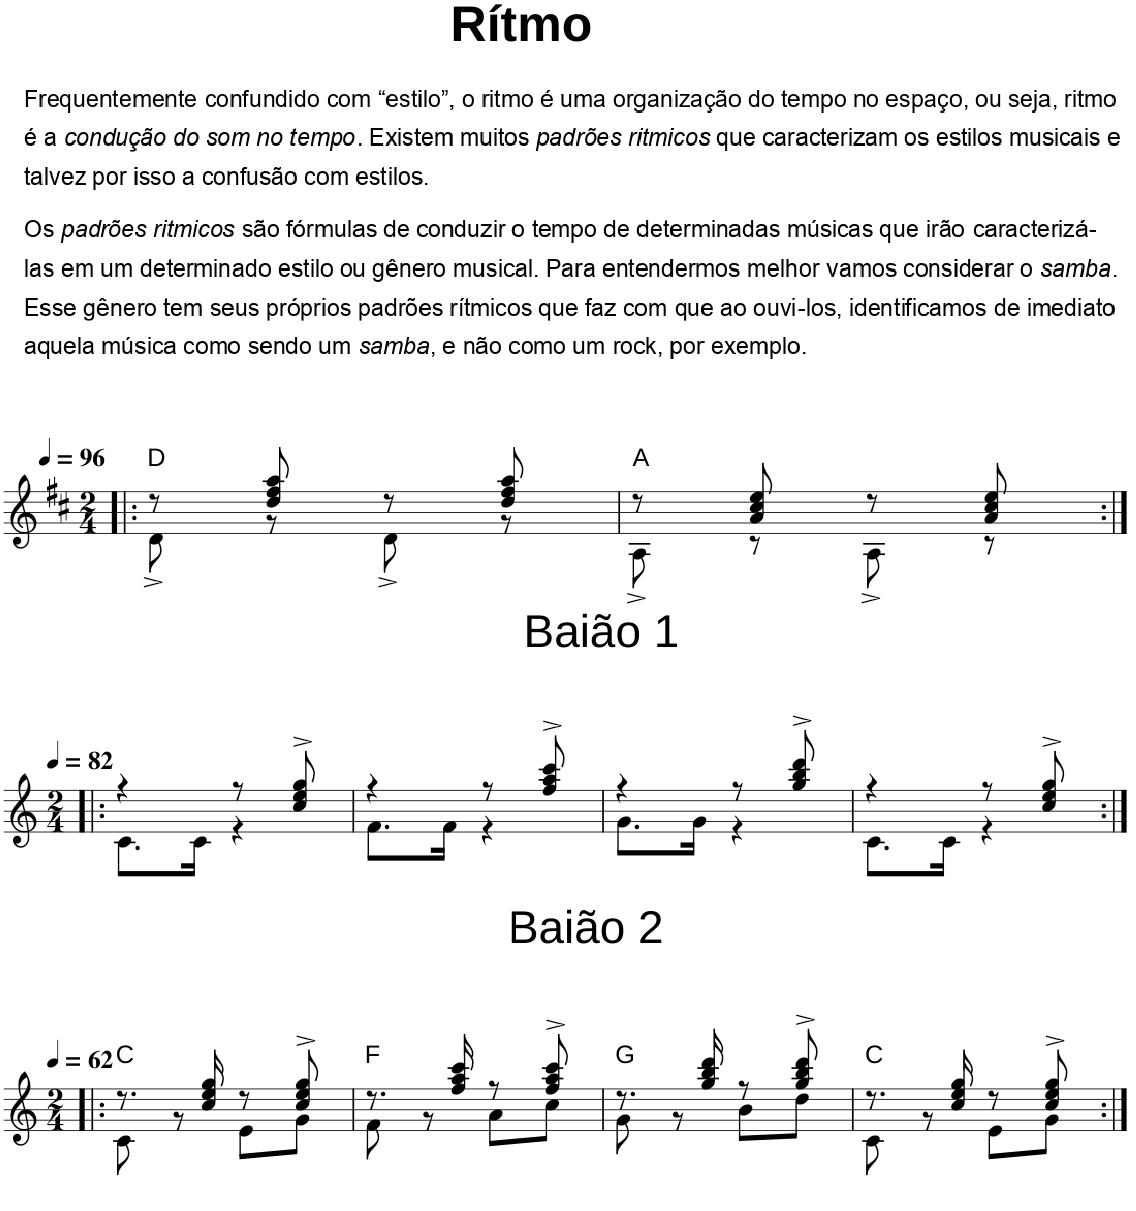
**kern	**harte
*part1	*part1
*staff1	*
*I"Piano	*
*I'Pno	*
!!LO:PB:g=z
*clefG2	*
*k[f#c#]	*
*M2/4	*
*MM96	*
=1!|:	=1!|:
*^	*
!LO:TX:a:B:t=Rítmo	!	!
!LO:TX:a:B:t=Rítmos	!	!
!LO:TX:a:t=Execute os vários rítmos a seguir no teclado. Todas as figuras com a haste virada para cima serão	!	!
!LO:TX:a:t=executadas com a mão direita e todas as figuras com a haste virada para baixo serão executadas	!	!
!LO:TX:a:t=com a mão esquerda.	!	!
!LO:TX:a:t=Marcha	!	!
8r	8d^\	D:maj
8dd/ 8ff#/ 8aa/	8r	.
8r	8d^\	.
8dd/ 8ff#/ 8aa/	8r	.
=2	=2	=2
8r	8A^\	A:maj
8a/ 8cc#/ 8ee/	8r	.
8r	8A^\	.
8a/ 8cc#/ 8ee/	8r	.
!!LO:LB:g=z	!!
=1:|!|:	=1:|!|:	=1:|!|:
*k[]	*	*
*M2/4	*	*
*MM82	*	*
!LO:TX:a:t=Baião 1	!	!
4r	8.c\L	.
.	16c\Jk	.
8r	4r	.
8cc/^ 8ee/^ 8gg/^	.	.
=2	=2	=2
4r	8.f\L	.
.	16f\Jk	.
8r	4r	.
8ff/^ 8aa/^ 8ccc/^	.	.
=3	=3	=3
4r	8.g\L	.
.	16g\Jk	.
8r	4r	.
8gg/^ 8bb/^ 8ddd/^	.	.
=4	=4	=4
4r	8.c\L	.
.	16c\Jk	.
8r	4r	.
8cc/^ 8ee/^ 8gg/^	.	.
!!LO:LB:g=z	!!
=1:|!|:	=1:|!|:	=1:|!|:
*k[]	*	*
*M2/4	*	*
*MM62	*	*
!LO:TX:a:t=Baião 2	!	!
8.r	8c\	C:maj
.	8r	.
16cc/ 16ee/ 16gg/	.	.
8r	8e\L	.
8cc/^ 8ee/^ 8gg/^	8g\J	.
=2	=2	=2
8.r	8f\	F:maj
.	8r	.
16ff/ 16aa/ 16ccc/	.	.
8r	8a\L	.
8ff/^ 8aa/^ 8ccc/^	8cc\J	.
=3	=3	=3
8.r	8g\	G:maj
.	8r	.
16gg/ 16bb/ 16ddd/	.	.
8r	8b\L	.
8gg/^ 8bb/^ 8ddd/^	8dd\J	.
=4	=4	=4
8.r	8c\	C:maj
.	8r	.
16cc/ 16ee/ 16gg/	.	.
8r	8e\L	.
8cc/^ 8ee/^ 8gg/^	8g\J	.
*v	*v	*
=:|!	=:|!
*-	*-
